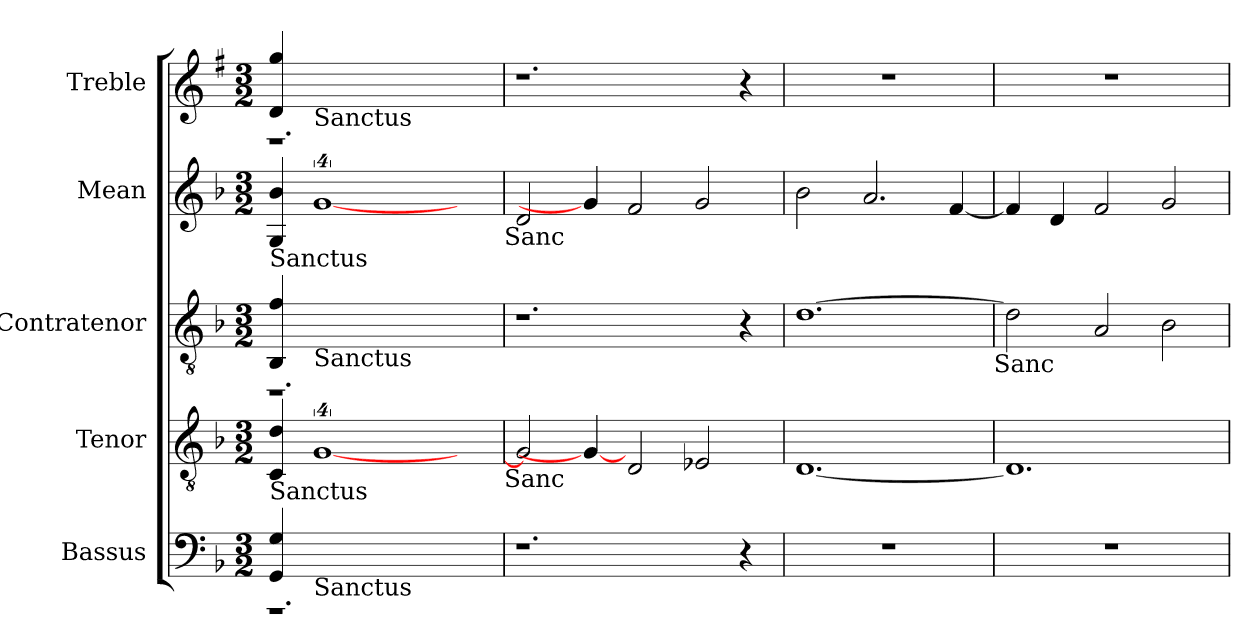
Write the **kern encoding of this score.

**kern	**kern	**kern	**kern	**kern
*part5	*part4	*part3	*part2	*part1
*staff5	*staff4	*staff3	*staff2	*staff1
*I"Bassus	*I"Tenor	*I"Contratenor	*I"Mean	*I"Treble
*I'B.	*I'T.	*I'Ct.	*I'M.	*I'Tr.
*clefF4	*clefGv2	*clefGv2	*clefG2	*clefG2
*ITrd7c12	*	*	*	*ITrd1c2
*k[b-]	*k[b-]	*k[b-]	*k[b-]	*k[b-]
*F:	*F:	*F:	*F:	*F:
*M3/2	*M3/2	*M3/2	*M3/2	*M3/2
=1	=1	=1	=1	=1
*^	*	*^	*	*^
*	*^	*	*	*^	*	*	*^
!	!	!	!	!	!	!	!LO:TX:b:t=Sanctus	!	!	!
!LO:TX:a:t=Sanctus	!	!	!	!	!	!	!	!	!	!
4ryy	4GGG/ 4GG/	1.r	4C/ 4d/	4ryy	4BB-/ 4f/	1.r	4G/ 4b-/	4ryy	4c/ 4ff/	1.r
!	!	!	!	!	!	!	!	!LO:TX:b:t=Sanctus	!	!
!	!	!	!	!LO:TX:b:t=Sanctus	!	!	!	!	!	!
!LO:TX:b:t=Sanctus	!	!	!	!	!	!	!	!	!	!
4ryy	4ryy	.	[<4%5G	4ryy	4ryy	.	[4%5g	4ryy	4ryy	.
1ryy	1ryy	.	.	1ryy	1ryy	.	.	1ryy	1ryy	.
4ryy	4ryy	4ryy	4ryy	4ryy	4ryy	4ryy	4ryy	4ryy	4ryy	4ryy
!	!	!	!	!	!	!	!LO:TX:b:t=Sanc	!	!	!
!	!	!	!LO:TX:b:t=Sanc	!	!	!	!	!	!	!
=2	=2	=2	=2	=2	=2	=2	=2	=2	=2	=2
!LO:N:vis=1	!	!	!	!LO:N:vis=1	!	!	!	!LO:N:vis=1	!	!
*v	*v	*v	*	*v	*v	*v	*	*v	*v	*v
1.r	2G/]	1.r	2d/	1.r
.	4G_	.	4g]	.
.	2D/	.	2f/	.
.	2E-/	.	2g/	.
4r	.	4r	.	4r
=3	=3	=3	=3	=3
!LO:N:vis=1	!	!	!	!LO:N:vis=1
1.r	[<1.D	[>1.d	2b-\	1.r
.	.	.	2.a/	.
.	.	.	[<4f/	.
!	!	!LO:TX:b:t=Sanc	!	!
=4	=4	=4	=4	=4
!LO:N:vis=1	!	!	!	!LO:N:vis=1
1.r	1.D]	2d\]	4f/]	1.r
.	.	.	4d/	.
.	.	2A/	2f/	.
.	.	2B-\	2g/	.
=	=	=	=	=
*-	*-	*-	*-	*-
